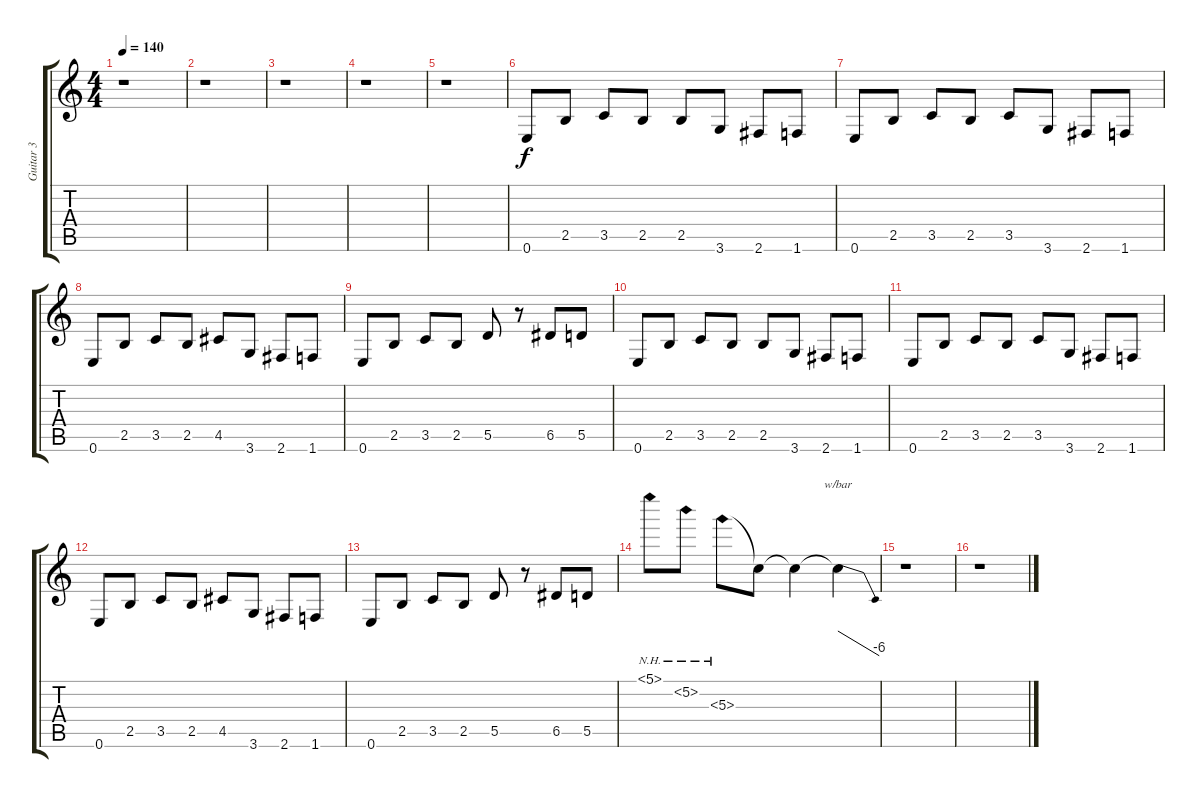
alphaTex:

\track ("Guitar 3" "Guitar 3") {instrument overdrivenguitar}
\staff {score tabs}
\tuning (E4 B3 G3 D3 A2 E2) {hide}
\ts (4 4)
\tempo 140
\clef g2
\ks c
r.1{dy f} |
r.1 |
r.1 |
r.1 |
r.1{volume 10 balance 8} |
0.6.8 2.5.8 3.5.8 2.5.8 2.5.8 3.6.8 2.6.8 1.6.8 |
0.6.8 2.5.8 3.5.8 2.5.8 3.5.8 3.6.8 2.6.8 1.6.8 |
0.6.8 2.5.8 3.5.8 2.5.8 4.5.8 3.6.8 2.6.8 1.6.8 |
0.6.8 2.5.8 3.5.8 2.5.8 5.5.8 r.8 6.5.8 5.5.8 |
0.6.8 2.5.8 3.5.8 2.5.8 2.5.8 3.6.8 2.6.8 1.6.8 |
0.6.8 2.5.8 3.5.8 2.5.8 3.5.8 3.6.8 2.6.8 1.6.8 |
0.6.8 2.5.8 3.5.8 2.5.8 4.5.8 3.6.8 2.6.8 1.6.8 |
0.6.8 2.5.8 3.5.8 2.5.8 5.5.8 r.8 6.5.8 5.5.8 |
5.1{nh}.8{volume 14} 5.2{nh}.8 5.3{nh}.8 5.3{t}.8 5.3{t}.4 5.3{t}.4{tbe (dive default 0 0 60 -24)} |
r.1 |
r.1
